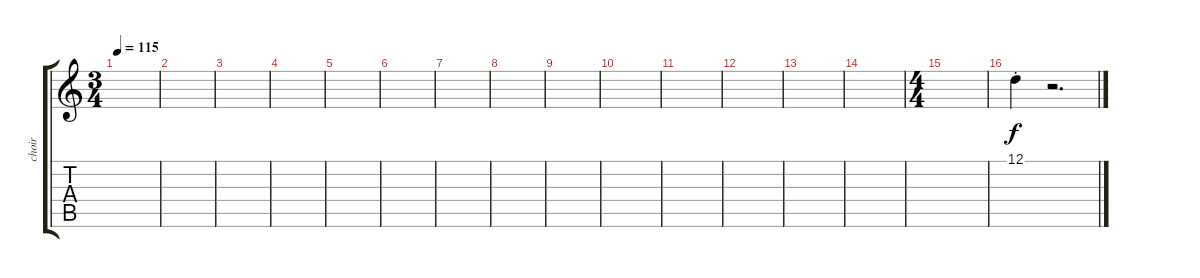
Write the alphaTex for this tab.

\track ("choir" "choir") {instrument choiraahs}
\staff {score tabs}
\tuning (D4 A3 F3 C3 G2 C2) {hide}
\ts (3 4)
\tempo 115
\clef g2
\ks c
|
|
|
|
|
|
|
|
|
|
|
|
|
|
\ts (4 4)
|
12.1{st}.4 r.2{d}
